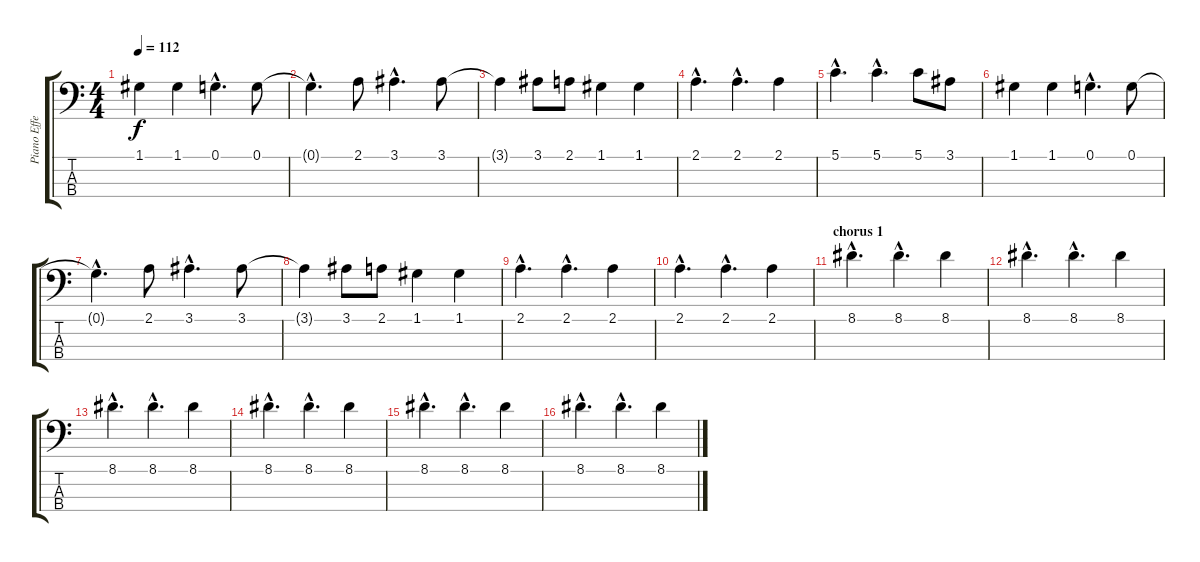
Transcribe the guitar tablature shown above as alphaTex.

\track ("Piano Effect" "Piano Effe") {instrument synthbass2}
\staff {score tabs}
\tuning (G2 D2 A1 E1) {hide}
\ts (4 4)
\tempo 112
\clef f4
\ks c
1.1.4{dy f} 1.1.4 0.1{hac}.4{d} 0.1.8 |
0.1{hac t}.4{d} 2.1.8 3.1{hac}.4{d} 3.1.8 |
3.1{t}.4 3.1.8 2.1.8 1.1.4 1.1.4 |
2.1{hac}.4{d} 2.1{hac}.4{d} 2.1.4 |
5.1{hac}.4{d} 5.1{hac}.4{d} 5.1.8 3.1.8 |
1.1.4 1.1.4 0.1{hac}.4{d} 0.1.8 |
0.1{hac t}.4{d} 2.1.8 3.1{hac}.4{d} 3.1.8 |
3.1{t}.4 3.1.8 2.1.8 1.1.4 1.1.4 |
2.1{hac}.4{d} 2.1{hac}.4{d} 2.1.4 |
2.1{hac}.4{d} 2.1{hac}.4{d} 2.1.4 |
\section ("" "chorus 1")
8.1{hac}.4{d} 8.1{hac}.4{d} 8.1.4 |
8.1{hac}.4{d} 8.1{hac}.4{d} 8.1.4 |
8.1{hac}.4{d} 8.1{hac}.4{d} 8.1.4 |
8.1{hac}.4{d} 8.1{hac}.4{d} 8.1.4 |
8.1{hac}.4{d} 8.1{hac}.4{d} 8.1.4 |
8.1{hac}.4{d} 8.1{hac}.4{d} 8.1.4
